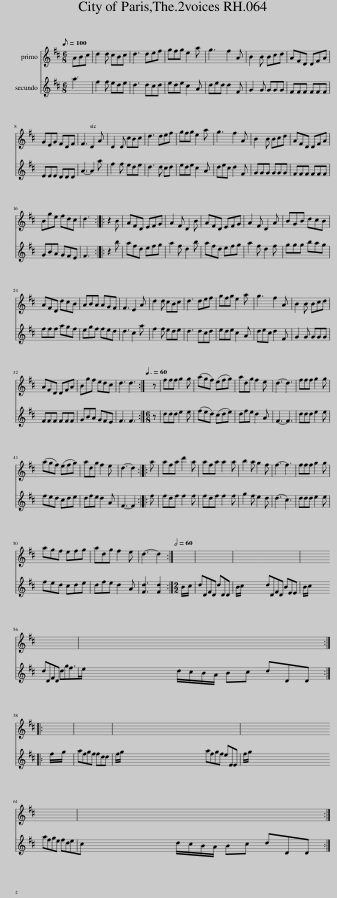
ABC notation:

X:1
%%score 1 2
L:1/8
Q:1/8=100
M:6/8
I:linebreak $
K:D
V:1 treble
V:2 treble
V:1
 ABc | d2 d cBc | d3 def | gfg e2 a | g3 f2 A | %5
 B2 B Bcd | AFD DFA |$ GEG FDF | F3 D2 A | D2 D cBc | %10
 d3 def | gfg e2 a | g3 f2 A | B2 B Bcd | AFD DFA |$ %15
 Bge fdc | d3 :: z2 B | AFD EFG | A2 F D2 B | %20
 AFD EFG | A2 F D2 A | BGB dcB |$ AFD dcB | ABA AGF | %25
 F3 E2 A | d2 d cBc | d3 def | gfg e2 a | g3 f2 A | %30
 B2 B Bcd |$ AFD DFA | Bgf edc | d3 d3 :|[Q:3/8=60] z | %35
 fff g2 g | (agf) (efg) | adg f2 e | d3- d3 | fff g2 g |$ %40
 (agf) (efg) | adg f2 e | d3- d2 :: a | afa d'2 a | %45
 afa a2 a | b2 a g2 f | f3- f3 | fff g2 g |$ agf efg | %50
 adg f2 e | d3- d2 :| x[Q:1/2=60] | x6 | x6 |$ %55
 x6 | x7 ::$ x | x6 | x6 |$ %60
 x6 | x7 :| %62
V:2
 a3 | f2 f ede | d3 dcd | ede c2 A | ded d2 F | %5
 G2 G GGG | FFF FFF |$ EEE DDD | A3- A2 a | f2 f ede | %10
 d3 d cd | ede c2 A | dec d2 F | GGG GGG | FFF FFF |$ %15
 GBA GFE | F3 :: z2 b | afd efg | a2 f d2 b | %20
 afd efg | a2 f d2 f | ggg bag |$ fff agf | egf fed | %25
 d3 c2 a | f2 f ede | d3 dcd | ede c2 A | dec d2 F | %30
 G2 G GGG |$ FFF FFF | GBA GFE | F3 F3 :|[M:6/8] z | %35
 ddd e2 e | (fed) (cde) | dfe d2 A | F3- F3 | ddd e2 e |$ %40
 fed cde | dfe d2 A | F3- F2 :: f | fdf f2 f | %45
 fdf f2 f | g2 f e2 d | (d3 c3) | ddd e2 e |$ fed cde | %50
 dfe d2 A | [Fd]3 [Fd]2 :|[M:2/2] B/c/ | dDFD dDD B/c/ | dDFD BEE B/c/ |$ %55
 dDFD dgf>e | d/c/B/A/ Bc dDD ::$ f/g/ | afgf fdd f/g/ | afgf eEE f/g/ |$ %60
 afge fdec | d/c/B/A/ Bc dDD :| %62
